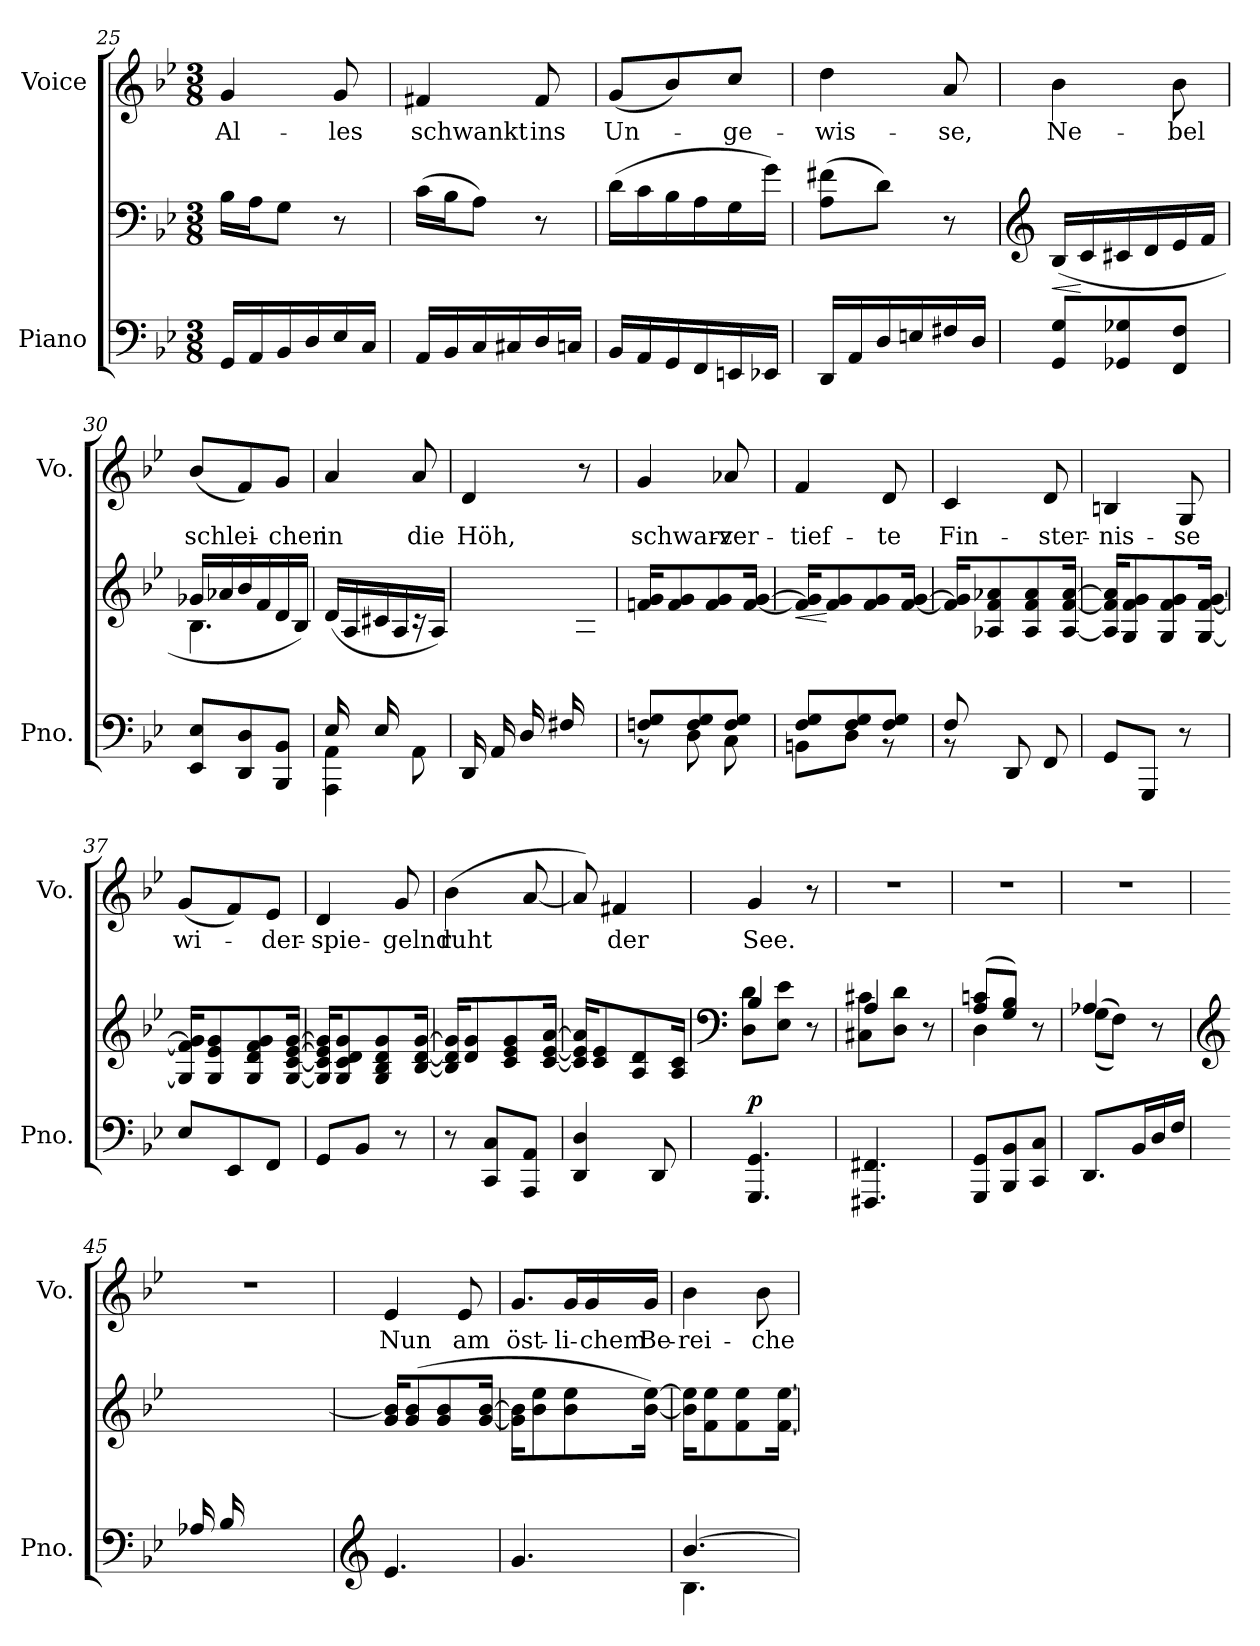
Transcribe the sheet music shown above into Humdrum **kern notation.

**kern	**kern	**dynam	**kern	**text
*part2	*part2	*part2	*part1	*part1
*staff3	*staff2	*staff2/3	*staff1	*staff1
*I"Piano	*	*	*I"Voice	*
*I'Pno.	*	*	*I'Vo.	*
*clefF4	*clefF4	*	*clefG2	*
*k[b-e-]	*k[b-e-]	*	*k[b-e-]	*
*M3/8	*M3/8	*	*M3/8	*
=25	=25	=25	=25	=25
!	!	!	!	!LO:LY:b
16GG/LL	16B-\LL	.	4g/	Al-
16AA/	16A\J	.	.	.
16BB-/	8G\J	.	.	.
16D/	.	.	.	.
!	!	!	!	!LO:LY:b
16E-/	8r	.	8g/	-les
16C/JJ	.	.	.	.
=26	=26	=26	=26	=26
!	!	!	!	!LO:LY:b
16AA/LL	(>16c\LL	.	4f#X/	schwankt
16BB-/	16B-\J	.	.	.
16C/	8A\J)	.	.	.
16C#X/	.	.	.	.
!	!	!	!	!LO:LY:b
16D/	8r	.	8f#/	ins
16Cn/JJ	.	.	.	.
!!LO:LB:g=z
=27	=27	=27	=27	=27
!	!	!	!	!LO:LY:b
16BB-/LL	(>16d\LL	.	(<8g/L	Un-
16AA/	16c\	.	.	.
16GG/	16B-\	.	8b-/)	.
16FF/	16A\	.	.	.
!	!	!	!	!LO:LY:b
16EEn/	16G\	.	8cc/J	-ge-
16EE-X/JJ	16g\JJ)	.	.	.
=28	=28	=28	=28	=28
!	!	!	!	!LO:LY:b
16DD/LL	(>8A\ 8f#X\L	.	4dd\	-wis-
16AA/	.	.	.	.
16D/	8d\J)	.	.	.
16En/	.	.	.	.
!	!	!	!	!LO:LY:b
16F#X/	8r	.	8a/	-se,
16D/JJ	.	.	.	.
=29	=29	=29	=29	=29
*	*clefG2	*	*	*
!	!	!LO:HP:b	!	!LO:LY:b
8GG/ 8G/L	(>16B-/LL	<	4b-\	Ne-
.	16c/	[	.	.
8GG-X/ 8G-X/	16c#X/	.	.	.
.	16d/	.	.	.
!	!	!	!	!LO:LY:b
8FF/ 8F/J	16e-/	.	8b-\	-bel
.	16f/JJ	.	.	.
=30	=30	=30	=30	=30
*	*^	*	*	*
!	!	!	!	!	!LO:LY:b
8EE-/ 8E-/L	16g-X/LL	4.B-\	.	(<8b-/L	schlei-
.	16a-X/	.	.	.	.
8DD/ 8D/	16b-/	.	.	8f/)	.
.	16f/	.	.	.	.
!	!	!	!	!	!LO:LY:b
8BBB-/ 8BB-/J	16d/	.	.	8g/J	-chen
.	16B-/JJ)	.	.	.	.
*	*v	*v	*	*	*
=31	=31	=31	=31	=31
*^	*	*	*	*
!	!	!	!	!	!LO:LY:b
4AAA\ 4AA\	16E-/	(>16d/LL	.	4a/	in
.	16ryy	16A/	.	.	.
.	16E-/	16c#X/	.	.	.
.	8.ryy	16A/	.	.	.
!	!	!	!	!	!LO:LY:b
8AA\	.	16r	.	8a/	die
.	.	16A/JJ)	.	.	.
*v	*v	*	*	*	*
=32	=32	=32	=32	=32
*	*^	*	*	*
!	!	!	!	!	!LO:LY:b
(>16DD/LL	4.ryy	4ryy	.	4d/	Höh,
16AA/	.	.	.	.	.
16D/	.	.	.	.	.
16F#X/	.	.	.	.	.
8ryy	.	16A\	.	8r	.
.	.	16d\JJ)	.	.	.
!!LO:LB:g=z
=33	=33	=33	=33	=33	=33
*^	*	*	*	*	*
!	!	!	!	!	!	!LO:LY:b
*	*	*v	*v	*	*	*
8Fn/ 8G/L	8r	16fn/ 16g/KL	.	4g/	schwarz-
.	.	8f/ 8g/	.	.	.
8F/ 8G/	8D\	.	.	.	.
.	.	8f/ 8g/	.	.	.
!	!	!	!	!	!LO:LY:b
8F/ 8G/J	8C\	.	.	8a-X/	-ver-
.	.	[16f/ [16g/Jk	.	.	.
=34	=34	=34	=34	=34	=34
!	!	!	!LO:HP:b	!	!LO:LY:b
8F/ 8G/L	8BBn\L	16f/] 16g/]KL	<	4f/	-tief-
.	.	8f/ 8g/	[	.	.
8F/ 8G/	8D\J	.	.	.	.
.	.	8f/ 8g/	.	.	.
!	!	!	!	!	!LO:LY:b
8F/ 8G/J	8r	.	.	8d/	-te
.	.	[16f/ [16g/Jk	.	.	.
=35	=35	=35	=35	=35	=35
!	!	!	!	!	!LO:LY:b
8F/	8r	16f/] 16g/]KL	.	4c/	Fin-
.	.	8A-X/ 8f/ 8a-X/	.	.	.
8DD/	4ryy	.	.	.	.
.	.	8A-/ 8f/ 8a-/	.	.	.
!	!	!	!	!	!LO:LY:b
8FF/	.	.	.	8d/	-ster-
.	.	[16A-/ [16f/ [16a-/Jk	.	.	.
*v	*v	*	*	*	*
=36	=36	=36	=36	=36
!	!	!	!	!LO:LY:b
8GG/L	16A-/] 16f/] 16a-/]KL	.	4Bn/	-nis-
.	8G/ 8f/ 8g/	.	.	.
8GGG/J	.	.	.	.
.	8G/ 8f/ 8g/	.	.	.
!	!	!	!	!LO:LY:b
8r	.	.	8G/	-se
.	[16G/ [16f/ [16g/Jk	.	.	.
=37	=37	=37	=37	=37
!	!	!	!	!LO:LY:b
8E-/L	16G/] 16f/] 16g/]KL	.	(<8g/L	wi-
.	8G/ 8e-/ 8g/	.	.	.
8EE-/	.	.	8f/)	.
.	8G/ 8d/ 8f/ 8g/	.	.	.
!	!	!	!	!LO:LY:b
8FF/J	.	.	8e-/J	-der-
.	[16G/ [16c/ [16e-/ [16g/Jk	.	.	.
=38	=38	=38	=38	=38
!	!	!	!	!LO:LY:b
8GG/L	16G/] 16c/] 16e-/] 16g/]KL	.	4d/	-spie-
.	8G/ 8c/ 8d/ 8g/	.	.	.
8BB-/J	.	.	.	.
.	8G/ 8B-/ 8d/ 8g/	.	.	.
!	!	!	!	!LO:LY:b
8r	.	.	8g/	-gelnd
.	[16B-/ [16d/ [16g/Jk	.	.	.
!!LO:LB:g=z
=39	=39	=39	=39	=39
!	!	!	!	!LO:LY:b
8r	16B-/] 16d/] 16g/]KL	.	(>4b-\	ruht
.	8d/ 8g/	.	.	.
8CC/ 8C/L	.	.	.	.
.	8c/ 8e-/ 8g/	.	.	.
8AAA/ 8AA/J	.	.	[8a/	.
.	[16c/ [16e-/ [16a/Jk	.	.	.
=40	=40	=40	=40	=40
4DD/ 4D/	16c/] 16e-/] 16a/]KL	.	8a/])	.
.	8c/ 8e-/	.	.	.
!	!	!	!	!LO:LY:b
.	.	.	4f#X/	der
.	8A/ 8d/	.	.	.
8DD/	.	.	.	.
.	16A/ 16c/Jk	.	.	.
=41	=41	=41	=41	=41
*	*clefF4	*	*	*
*	*^	*	*	*
!	!	!	!LO:DY:a=2	!	!LO:LY:b
4.GGG/ 4.GG/	4B-/	8D\ 8d\L	p	4g/	See.
.	.	8E-\ 8e-\J	.	.	.
.	8r	8ryy	.	8r	.
=42	=42	=42	=42	=42	=42
4.FFF#X/ 4.FF#X/	4A/	8C#X\ 8c#X\L	.	4.r	.
.	.	8D\ 8d\J	.	.	.
.	8r	8ryy	.	.	.
=43	=43	=43	=43	=43	=43
8GGG/ 8GG/L	(>8A/ 8cn/L	4D\	.	4.r	.
8BBB-/ 8BB-/	8G/ 8B-/J)	.	.	.	.
8CC/ 8C/J	8r	8ryy	.	.	.
=44	=44	=44	=44	=44	=44
(>8.DD/L	4A-X/	(<(<8G\L	.	4.r	.
.	.	8F\J))	.	.	.
16BB-/L	.	.	.	.	.
16D/	8r	8ryy	.	.	.
16F/JJ	.	.	.	.	.
=45	=45	=45	=45	=45	=45
*	*clefG2	*	*	*	*
16A-X/LL	4.ryy	8ryy	.	4.r	.
16B-/	.	.	.	.	.
4ryy	.	16d\	.	.	.
.	.	16f\	.	.	.
.	.	16a-X\	.	.	.
.	.	[16b-\JJ)	.	.	.
*	*v	*v	*	*	*
!!LO:PB:g=z
=46	=46	=46	=46	=46
*clefG2	*	*	*	*
*	*^	*	*	*
!	!	!	!	!	!LO:LY:b
*	*v	*v	*	*	*
4.e-/	16g/ 16b-/]KL	.	4e-/	Nun
.	(>8g/ 8b-/	.	.	.
.	8g/ 8b-/	.	.	.
!	!	!	!	!LO:LY:b
.	.	.	8e-/	am
.	[16g/ [16b-/Jk	.	.	.
=47	=47	=47	=47	=47
!	!	!	!	!LO:LY:b
4.g/	16g\] 16b-\]KL	.	8.g/L	öst-
.	8b-\ 8ee-\	.	.	.
!	!	!	!	!LO:LY:b
.	8b-\ 8ee-\	.	16g/L	-li-
!	!	!	!	!LO:LY:b
.	.	.	16g/	-chem
!	!	!	!	!LO:LY:b
.	[16b-\ [16ee-\Jk)	.	16g/JJ	Be-
=48	=48	=48	=48	=48
*^	*	*	*	*
!	!	!	!	!	!LO:LY:b
[4.b-/	4.B-\	16b-\] 16ee-\]KL	.	4b-\	-rei-
.	.	8f\ 8ee-\	.	.	.
.	.	8f\ 8ee-\	.	.	.
!	!	!	!	!	!LO:LY:b
.	.	.	.	8b-\	-che
.	.	[16f\ [16ee-\Jk	.	.	.
*v	*v	*	*	*	*
=	=	=	=	=
*-	*-	*-	*-	*-
